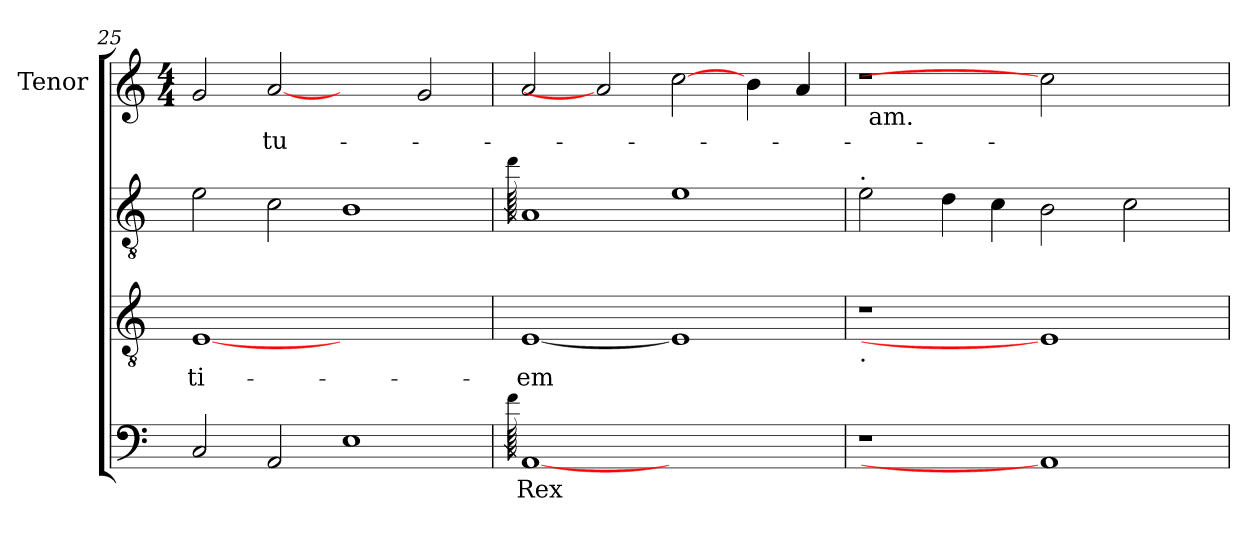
**kern	**text	**kern	**text	**kern	**kern	**text
*part4	*part4	*part3	*part3	*part2	*part1	*part1
*staff4	*staff4	*staff3	*staff3	*staff2	*staff1	*staff1
*	*	*	*	*	*I"Tenor	*
*clefF4	*	*clefGv2	*	*clefGv2	*clefG2	*
*k[]	*	*k[]	*	*k[]	*k[]	*
*C:	*	*C:	*	*C:	*C:	*
*	*	*	*	*	*M4/4	*
=25	=25	=25	=25	=25	=25	=25
!	!	!	!LO:LY:b	!	!	!
2C/	.	[1E	-ti-	2e\	2g/	.
!	!	!	!	!	!	!LO:LY:b
2AA/	.	.	.	2c\	[2a	tu-
1E	.	1ryy	.	1B	2ryy	.
.	.	.	.	.	2g/	.
=26!	=26!	=26!	=26!	=26!	=26!	=26!
*^	*	*	*	*^	*	*
.	128qf\	.	.	.	.	128qdd\	.	.
!	!	!LO:LY:b	!	!LO:LY:b	!	!	!	!
[1AA	1ryy	Rex	[1E	-em	1A	0ryy	2a/	.
.	.	.	.	.	.	.	2a]	.
1ryy	1ryy	.	1E]	.	1e	.	[2cc	.
.	.	.	.	.	.	.	4b\	.
.	.	.	.	.	.	.	4a/	.
*v	*v	*	*	*	*v	*v	*	*
!!LO:LB:g=z
=27	=27	=27	=27	=27	=27	=27
!	!	!	!	!LO:TX:a:t=.	!	!
!	!	!LO:TX:b:t=.	!	!	!	!
*	*	*	*	*	*^	*
1r	.	1r	.	2e\	1r	64ryy	.
!	!	!	!	!	!	!LO:TX:b:t=am.	!
.	.	.	.	.	.	1ryy	.
.	.	.	.	4d\	.	.	.
.	.	.	.	4c\	.	.	.
1AA]	.	1E]	.	2B\	2cc]	.	.
.	.	.	.	.	.	2ryy	.
.	.	.	.	2c\	2ryy	.	.
.	.	.	.	.	.	4ryy	.
.	.	.	.	.	.	8...ryy	.
*	*	*	*	*	*v	*v	*
=!	=!	=!	=!	=!	=!	=!
*-	*-	*-	*-	*-	*-	*-
